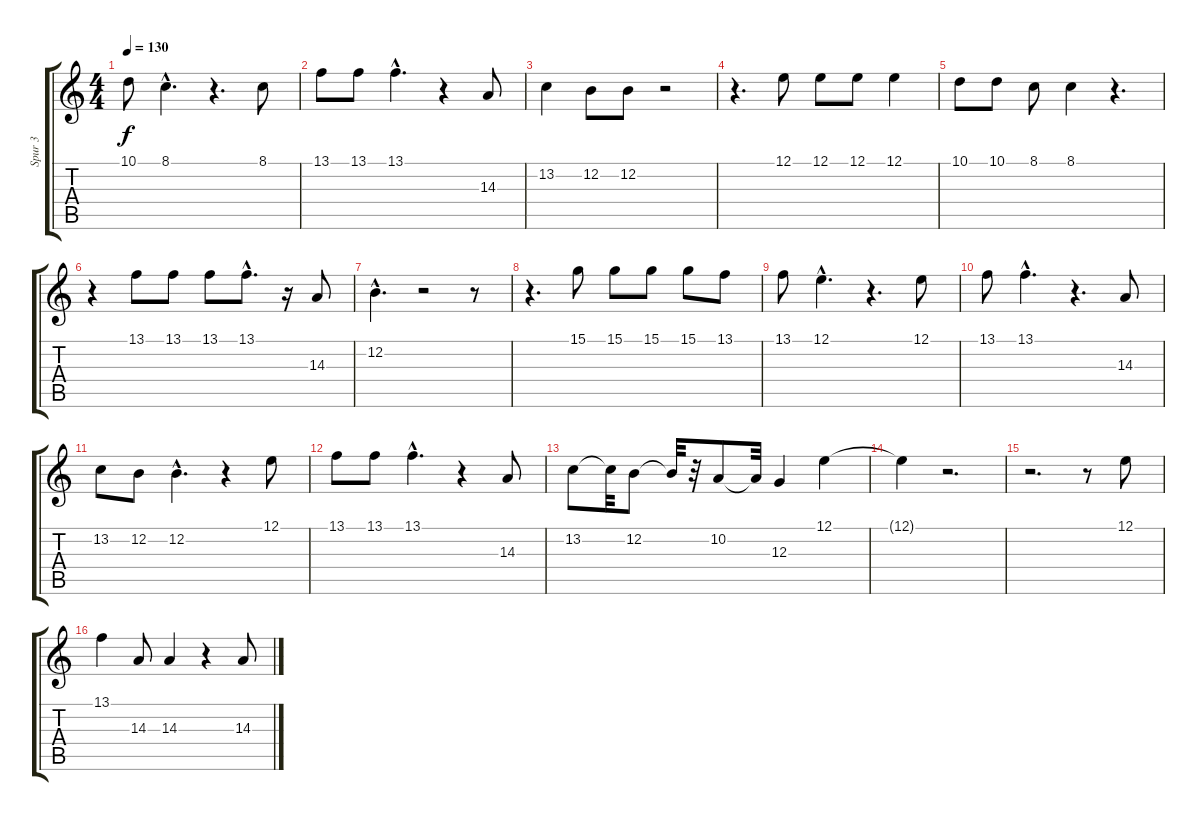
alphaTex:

\track ("Spur 3" "Spur 3") {instrument trumpet}
\staff {score tabs}
\tuning (E4 B3 G3 D3 A2 E2) {hide}
\ts (4 4)
\tempo 130
\clef g2
\ks c
10.1.8{dy f} 8.1{hac}.4{d} r.4{d} 8.1.8 |
13.1.8 13.1.8 13.1{hac}.4{d} r.4 14.3.8 |
13.2.4 12.2.8 12.2.8 r.2 |
r.4{d} 12.1.8 12.1.8 12.1.8 12.1.4 |
10.1.8 10.1.8 8.1.8 8.1.4 r.4{d} |
r.4 13.1.8 13.1.8 13.1.8 13.1{hac}.8{d} r.16 14.3.8 |
12.2{hac}.4{d} r.2 r.8 |
r.4{d} 15.1.8 15.1.8 15.1.8 15.1.8 13.1.8 |
13.1.8 12.1{hac}.4{d} r.4{d} 12.1.8 |
13.1.8 13.1{hac}.4{d} r.4{d} 14.3.8 |
13.2.8 12.2.8 12.2{hac}.4{d} r.4 12.1.8 |
13.1.8 13.1.8 13.1{hac}.4{d} r.4 14.3.8 |
13.2.8 13.2{t}.32 12.2.8 12.2{t}.32 r.32 10.2.8 10.2{t}.32 12.3.4 12.1.4 |
12.1{t}.4 r.2{d} |
r.2{d} r.8 12.1.8 |
13.1.4 14.3.8 14.3.4 r.4 14.3.8
